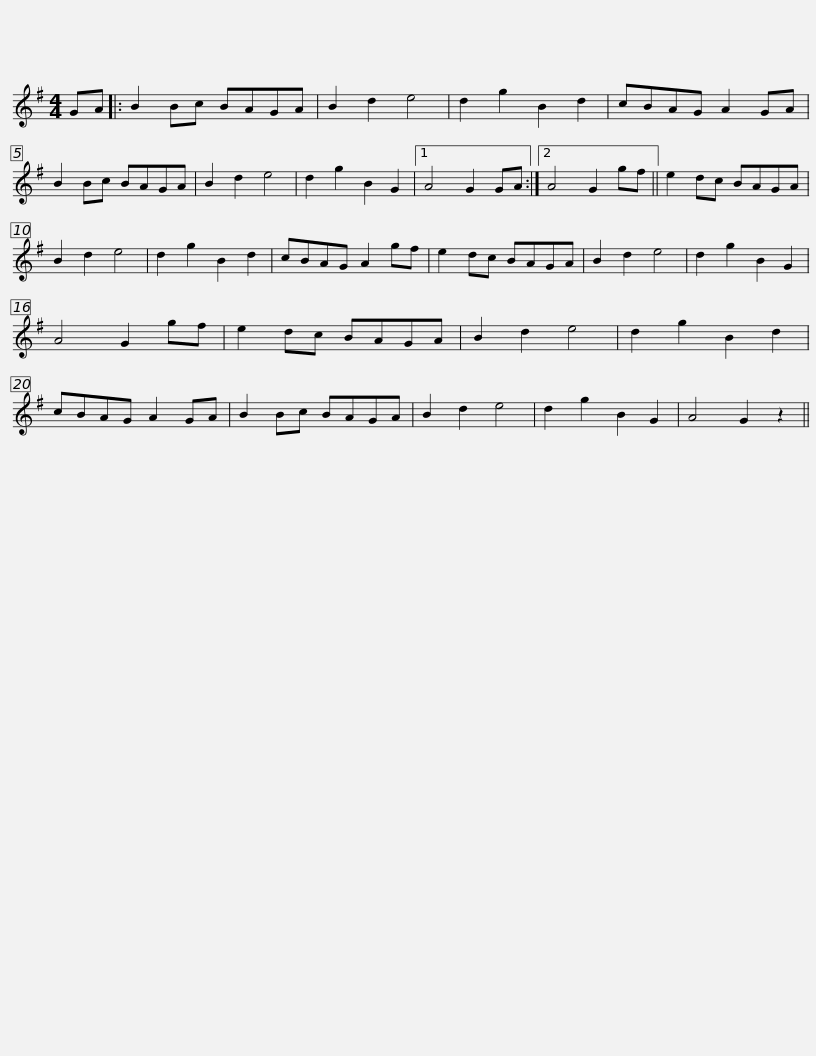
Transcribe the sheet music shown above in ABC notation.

X:1
L:1/8
M:4/4
I:linebreak $
K:G
V:1 treble
V:1
 GA |: B2 Bc BAGA | B2 d2 e4 | d2 g2 B2 d2 | cBAG A2 GA | %5
 B2 Bc BAGA | B2 d2 e4 | d2 g2 B2 G2 |1 A4 G2 GA :|2$ A4 G2 gf || %10
 e2 dc BAGA | B2 d2 e4 | d2 g2 B2 d2 | cBAG A2 gf | e2 dc BAGA | %15
 B2 d2 e4 | d2 g2 B2 G2 | A4 G2 gf |$ e2 dc BAGA | B2 d2 e4 | %20
 d2 g2 B2 d2 | cBAG A2 GA | B2 Bc BAGA | B2 d2 e4 | d2 g2 B2 G2 | %25
 A4 G2 z2 || %26
